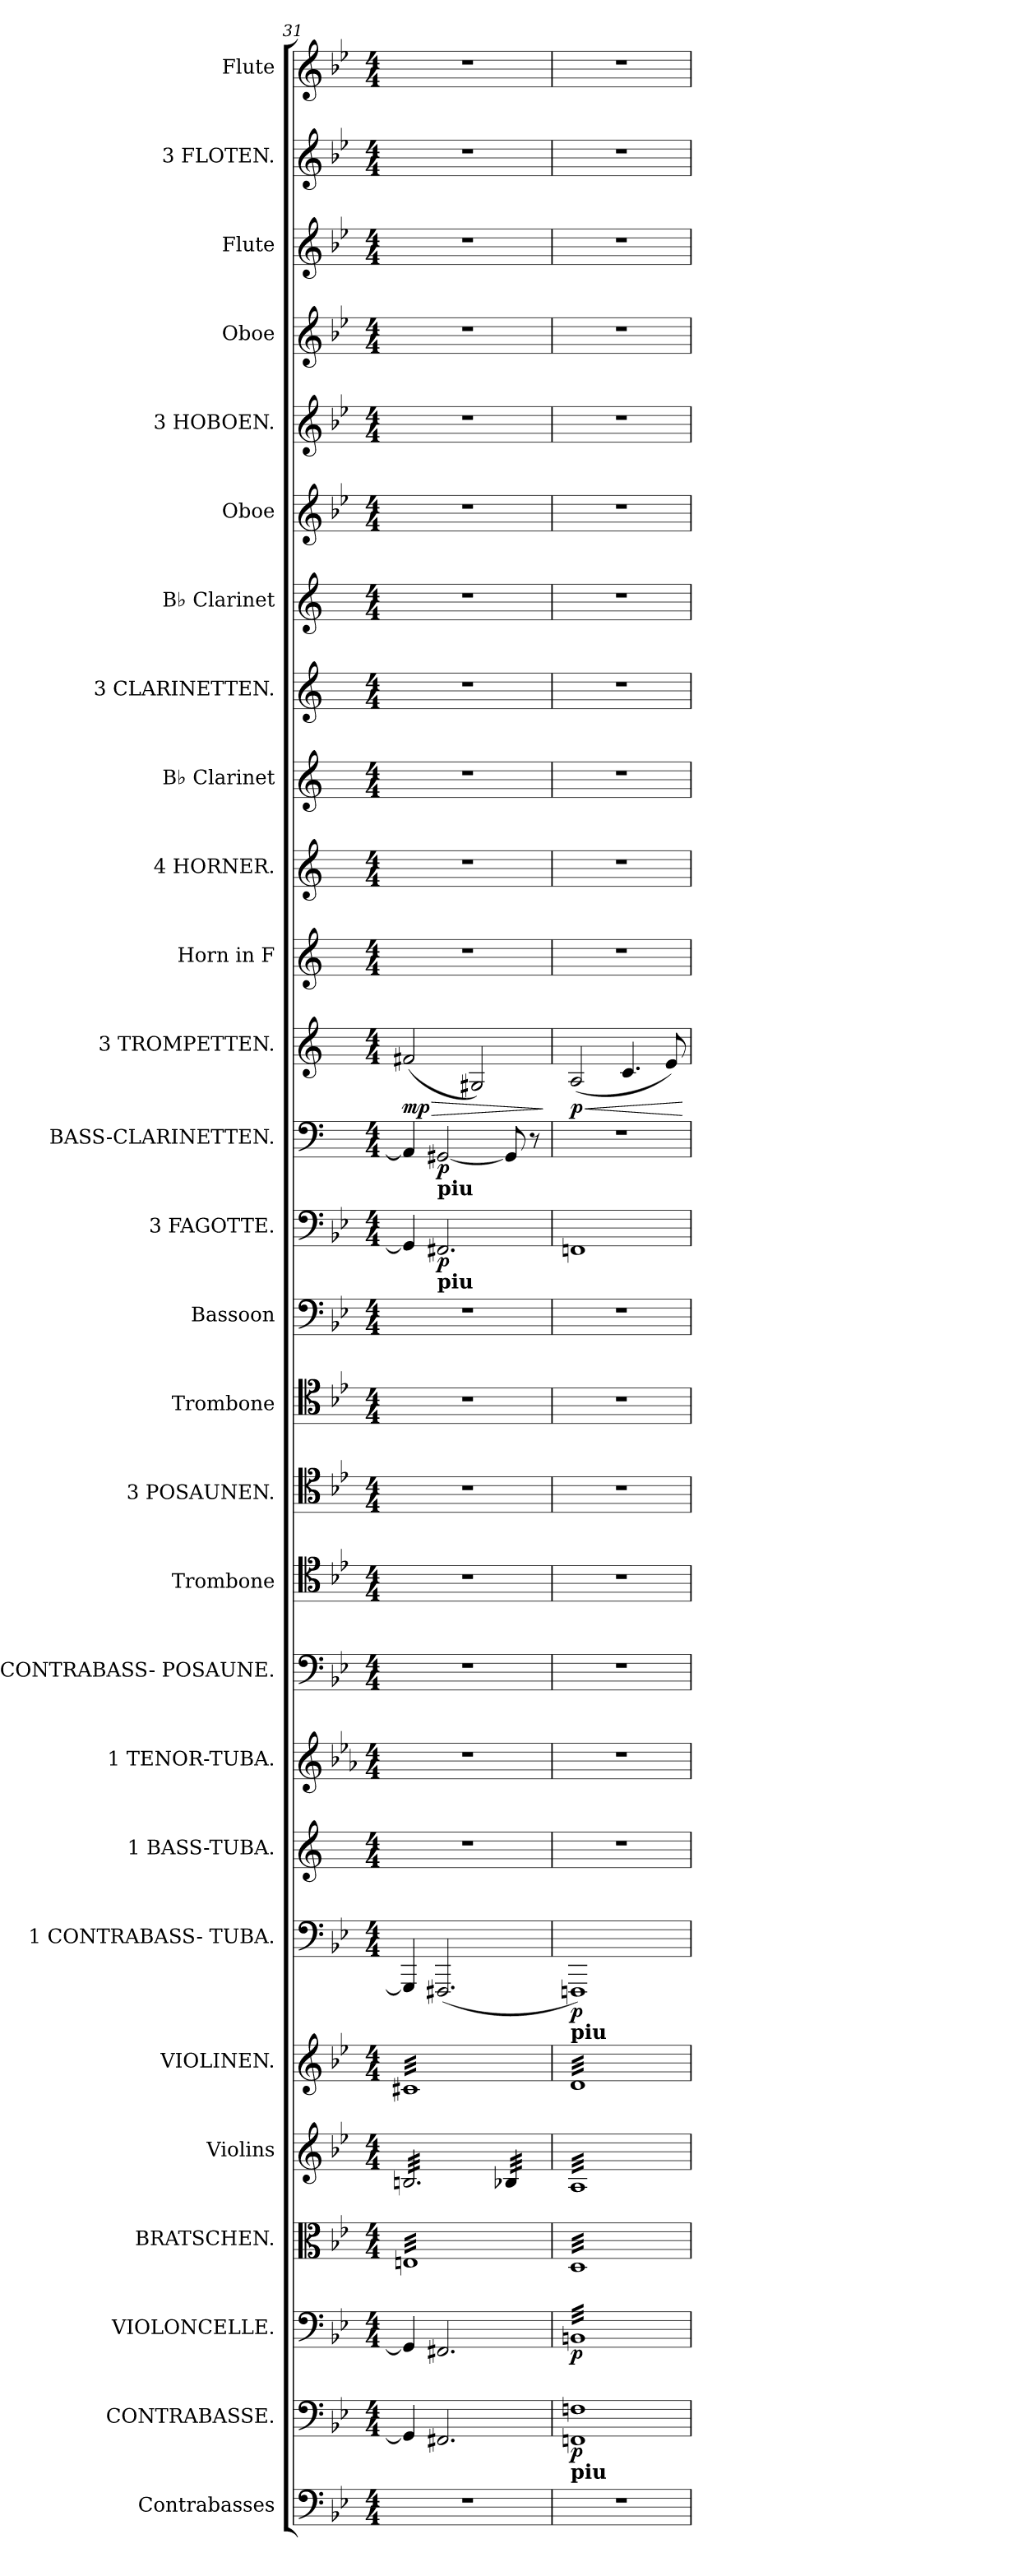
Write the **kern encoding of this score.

**kern	**kern	**dynam	**kern	**dynam	**kern	**kern	**kern	**kern	**dynam	**kern	**kern	**kern	**kern	**kern	**kern	**kern	**kern	**dynam	**kern	**dynam	**kern	**dynam	**kern	**kern	**kern	**kern	**kern	**kern	**kern	**kern	**kern	**kern	**kern
*part28	*part27	*part27	*part26	*part26	*part25	*part24	*part23	*part22	*part22	*part21	*part20	*part19	*part18	*part17	*part16	*part15	*part14	*part14	*part13	*part13	*part12	*part12	*part11	*part10	*part9	*part8	*part7	*part6	*part5	*part4	*part3	*part2	*part1
*staff28	*staff27	*staff27	*staff26	*staff26	*staff25	*staff24	*staff23	*staff22	*staff22	*staff21	*staff20	*staff19	*staff18	*staff17	*staff16	*staff15	*staff14	*staff14	*staff13	*staff13	*staff12	*staff12	*staff11	*staff10	*staff9	*staff8	*staff7	*staff6	*staff5	*staff4	*staff3	*staff2	*staff1
*I"Contrabasses	*I"CONTRABASSE.	*	*I"VIOLONCELLE.	*	*I"BRATSCHEN.	*I"Violins	*I"VIOLINEN.	*I"1 CONTRABASS- TUBA.	*	*I"1 BASS-TUBA.	*I"1 TENOR-TUBA.	*I"1 CONTRABASS- POSAUNE.	*I"Trombone	*I"3 POSAUNEN.	*I"Trombone	*I"Bassoon	*I"3 FAGOTTE.	*	*I"BASS-CLARINETTEN.	*	*I"3 TROMPETTEN.	*	*I"Horn in F	*I"4 HORNER.	*I"B♭ Clarinet	*I"3 CLARINETTEN.	*I"B♭ Clarinet	*I"Oboe	*I"3 HOBOEN.	*I"Oboe	*I"Flute	*I"3 FLOTEN.	*I"Flute
*I'Cbs.	*I'CB.	*	*I'Vc.	*	*I'Br.	*	*I'Viol.	*I'CB.Tub.	*	*I'Tba	*I'4 Tub.	*I'CB.Pos.	*	*I'Pos.2.	*	*I'Bsn	*I'3 Fag.	*	*I'Bs.Cl.	*	*I'Tromp.	*	*I'Hn	*I'4 Hr.	*I'Cl.3.	*I'Cl.2.	*I'Cl.1.	*	*I'Hob.2.	*	*I'Fl.3.	*I'Fl.2.	*I'Fl.1.
*clefF4	*clefF4	*	*clefF4	*	*clefC3	*clefG2	*clefG2	*clefF4	*	*clefG2	*clefG2	*clefF4	*clefC4	*clefC4	*clefC4	*clefF4	*clefF4	*	*clefF4	*	*clefG2	*	*clefG2	*clefG2	*clefG2	*clefG2	*clefG2	*clefG2	*clefG2	*clefG2	*clefG2	*clefG2	*clefG2
*ITrd7c12	*ITrd7c12	*	*	*	*	*	*	*	*	*	*ITrd12c21	*	*	*	*	*	*	*	*ITrd1c2	*	*ITrd-3c-5	*	*ITrd4c7	*ITrd4c7	*ITrd1c2	*ITrd1c2	*ITrd1c2	*	*	*	*	*	*
*k[b-e-]	*k[b-e-]	*	*k[b-e-]	*	*k[b-e-]	*k[b-e-]	*k[b-e-]	*k[b-e-]	*	*k[]	*k[b-e-a-]	*k[b-e-]	*k[b-e-]	*k[b-e-]	*k[b-e-]	*k[b-e-]	*k[b-e-]	*	*k[b-e-]	*	*k[b-]	*	*k[b-]	*k[b-]	*k[b-e-]	*k[b-e-]	*k[b-e-]	*k[b-e-]	*k[b-e-]	*k[b-e-]	*k[b-e-]	*k[b-e-]	*k[b-e-]
*M4/4	*M4/4	*	*M4/4	*	*M4/4	*M4/4	*M4/4	*M4/4	*	*M4/4	*M4/4	*M4/4	*M4/4	*M4/4	*M4/4	*M4/4	*M4/4	*	*M4/4	*	*M4/4	*	*M4/4	*M4/4	*M4/4	*M4/4	*M4/4	*M4/4	*M4/4	*M4/4	*M4/4	*M4/4	*M4/4
=31	=31	=31	=31	=31	=31	=31	=31	=31	=31	=31	=31	=31	=31	=31	=31	=31	=31	=31	=31	=31	=31	=31	=31	=31	=31	=31	=31	=31	=31	=31	=31	=31	=31
!	!	!	!	!	!	!	!	!	!	!	!	!	!	!	!	!	!	!	!	!	!	!LO:HP:b	!	!	!	!	!	!	!	!	!	!	!
!	!	!	!	!	!	!	!	!	!	!	!	!	!	!	!	!	!	!	!	!	!	!LO:DY:n=1:b	!	!	!	!	!	!	!	!	!	!	!
*	*	*	*	*	*tremolo	*	*	*	*	*	*	*	*	*	*	*	*	*	*	*	*	*	*	*	*	*	*	*	*	*	*	*	*
*	*	*	*	*	*	*tremolo	*	*	*	*	*	*	*	*	*	*	*	*	*	*	*	*	*	*	*	*	*	*	*	*	*	*	*
*	*	*	*	*	*	*	*tremolo	*	*	*	*	*	*	*	*	*	*	*	*	*	*	*	*	*	*	*	*	*	*	*	*	*	*
1r	4GGG/]	.	4GG/]	.	32EnLLL	32Bn/LLL	32c#XLLL	4GGG/]	.	1r	1r	1r	1r	1r	1r	1r	4GG/]	.	4GG/]	.	(<2bn/	> mp	1r	1r	1r	1r	1r	1r	1r	1r	1r	1r	1r
.	.	.	.	.	32En	32Bn/	32c#X	.	.	.	.	.	.	.	.	.	.	.	.	.	.	.	.	.	.	.	.	.	.	.	.	.	.
.	.	.	.	.	32En	32Bn/	32c#X	.	.	.	.	.	.	.	.	.	.	.	.	.	.	.	.	.	.	.	.	.	.	.	.	.	.
.	.	.	.	.	32En	32Bn/	32c#X	.	.	.	.	.	.	.	.	.	.	.	.	.	.	.	.	.	.	.	.	.	.	.	.	.	.
.	.	.	.	.	32En	32Bn/	32c#X	.	.	.	.	.	.	.	.	.	.	.	.	.	.	.	.	.	.	.	.	.	.	.	.	.	.
.	.	.	.	.	32En	32Bn/	32c#X	.	.	.	.	.	.	.	.	.	.	.	.	.	.	.	.	.	.	.	.	.	.	.	.	.	.
.	.	.	.	.	32En	32Bn/	32c#X	.	.	.	.	.	.	.	.	.	.	.	.	.	.	.	.	.	.	.	.	.	.	.	.	.	.
.	.	.	.	.	32En	32Bn/	32c#X	.	.	.	.	.	.	.	.	.	.	.	.	.	.	.	.	.	.	.	.	.	.	.	.	.	.
!	!	!	!	!	!	!	!	!	!	!	!	!	!	!	!	!	!	!	!LO:TX:b:B:t=piu	!	!	!	!	!	!	!	!	!	!	!	!	!	!
!	!	!	!	!	!	!	!	!	!	!	!	!	!	!	!	!	!LO:TX:b:B:t=piu	!	!	!	!	!	!	!	!	!	!	!	!	!	!	!	!
!	!	!	!	!	!	!	!	!	!	!	!	!	!	!	!	!	!	!LO:DY:b	!	!LO:DY:b	!	!	!	!	!	!	!	!	!	!	!	!	!
.	2.FFF#X/	.	2.FF#X/	.	32En	32Bn/	32c#X	(<2.FFF#X/	.	.	.	.	.	.	.	.	2.FF#X/	p	[2FF#X/	p	.	.	.	.	.	.	.	.	.	.	.	.	.
.	.	.	.	.	32En	32Bn/	32c#X	.	.	.	.	.	.	.	.	.	.	.	.	.	.	.	.	.	.	.	.	.	.	.	.	.	.
.	.	.	.	.	32En	32Bn/	32c#X	.	.	.	.	.	.	.	.	.	.	.	.	.	.	.	.	.	.	.	.	.	.	.	.	.	.
.	.	.	.	.	32En	32Bn/	32c#X	.	.	.	.	.	.	.	.	.	.	.	.	.	.	.	.	.	.	.	.	.	.	.	.	.	.
.	.	.	.	.	32En	32Bn/	32c#X	.	.	.	.	.	.	.	.	.	.	.	.	.	.	.	.	.	.	.	.	.	.	.	.	.	.
.	.	.	.	.	32En	32Bn/	32c#X	.	.	.	.	.	.	.	.	.	.	.	.	.	.	.	.	.	.	.	.	.	.	.	.	.	.
.	.	.	.	.	32En	32Bn/	32c#X	.	.	.	.	.	.	.	.	.	.	.	.	.	.	.	.	.	.	.	.	.	.	.	.	.	.
.	.	.	.	.	32En	32Bn/	32c#X	.	.	.	.	.	.	.	.	.	.	.	.	.	.	.	.	.	.	.	.	.	.	.	.	.	.
.	.	.	.	.	32En	32Bn/	32c#X	.	.	.	.	.	.	.	.	.	.	.	.	.	2c#X/)	.	.	.	.	.	.	.	.	.	.	.	.
.	.	.	.	.	32En	32Bn/	32c#X	.	.	.	.	.	.	.	.	.	.	.	.	.	.	.	.	.	.	.	.	.	.	.	.	.	.
.	.	.	.	.	32En	32Bn/	32c#X	.	.	.	.	.	.	.	.	.	.	.	.	.	.	.	.	.	.	.	.	.	.	.	.	.	.
.	.	.	.	.	32En	32Bn/	32c#X	.	.	.	.	.	.	.	.	.	.	.	.	.	.	.	.	.	.	.	.	.	.	.	.	.	.
.	.	.	.	.	32En	32Bn/	32c#X	.	.	.	.	.	.	.	.	.	.	.	.	.	.	.	.	.	.	.	.	.	.	.	.	.	.
.	.	.	.	.	32En	32Bn/	32c#X	.	.	.	.	.	.	.	.	.	.	.	.	.	.	.	.	.	.	.	.	.	.	.	.	.	.
.	.	.	.	.	32En	32Bn/	32c#X	.	.	.	.	.	.	.	.	.	.	.	.	.	.	.	.	.	.	.	.	.	.	.	.	.	.
.	.	.	.	.	32En	32Bn/JJJ	32c#X	.	.	.	.	.	.	.	.	.	.	.	.	.	.	.	.	.	.	.	.	.	.	.	.	.	.
.	.	.	.	.	32En	32B-X/LLL	32c#X	.	.	.	.	.	.	.	.	.	.	.	8FF#/]	.	.	.	.	.	.	.	.	.	.	.	.	.	.
.	.	.	.	.	32En	32B-X/	32c#X	.	.	.	.	.	.	.	.	.	.	.	.	.	.	.	.	.	.	.	.	.	.	.	.	.	.
.	.	.	.	.	32En	32B-X/	32c#X	.	.	.	.	.	.	.	.	.	.	.	.	.	.	.	.	.	.	.	.	.	.	.	.	.	.
.	.	.	.	.	32En	32B-X/	32c#X	.	.	.	.	.	.	.	.	.	.	.	.	.	.	.	.	.	.	.	.	.	.	.	.	.	.
.	.	.	.	.	32En	32B-X/	32c#X	.	.	.	.	.	.	.	.	.	.	.	8r	.	.	.	.	.	.	.	.	.	.	.	.	.	.
.	.	.	.	.	32En	32B-X/	32c#X	.	.	.	.	.	.	.	.	.	.	.	.	.	.	.	.	.	.	.	.	.	.	.	.	.	.
.	.	.	.	.	32En	32B-X/	32c#X	.	.	.	.	.	.	.	.	.	.	.	.	.	.	.	.	.	.	.	.	.	.	.	.	.	.
.	.	.	.	.	32EnJJJ	32B-X/JJJ	32c#XJJJ	.	.	.	.	.	.	.	.	.	.	.	.	.	.	.	.	.	.	.	.	.	.	.	.	.	.
.	.	.	.	.	.	.	.	.	.	.	.	.	.	.	.	.	.	.	.	.	.	]	.	.	.	.	.	.	.	.	.	.	.
=32	=32	=32	=32	=32	=32	=32	=32	=32	=32	=32	=32	=32	=32	=32	=32	=32	=32	=32	=32	=32	=32	=32	=32	=32	=32	=32	=32	=32	=32	=32	=32	=32	=32
!	!	!	!	!	!	!	!	!LO:TX:b:B:t=piu	!	!	!	!	!	!	!	!	!	!	!	!	!	!	!	!	!	!	!	!	!	!	!	!	!
!	!	!	!LO:TX:b:B:t=piu	!	!	!	!	!	!	!	!	!	!	!	!	!	!	!	!	!	!	!	!	!	!	!	!	!	!	!	!	!	!
!	!LO:TX:b:B:t=piu	!	!	!	!	!	!	!	!	!	!	!	!	!	!	!	!	!	!	!	!	!	!	!	!	!	!	!	!	!	!	!	!
!	!	!LO:DY:b	!	!LO:DY:b	!	!	!	!	!LO:DY:b	!	!	!	!	!	!	!	!	!	!	!	!	!LO:HP:b	!	!	!	!	!	!	!	!	!	!	!
!	!	!	!	!	!	!	!	!	!	!	!	!	!	!	!	!	!	!	!	!	!	!LO:DY:n=1:b	!	!	!	!	!	!	!	!	!	!	!
*	*	*	*tremolo	*	*	*	*	*	*	*	*	*	*	*	*	*	*	*	*	*	*	*	*	*	*	*	*	*	*	*	*	*	*
1r	1FFFn 1FFn	p	32BBnLLL	p	32DLLL	32ALLL	32dLLL	1FFFn)	p	1r	1r	1r	1r	1r	1r	1r	1FFn	.	1r	.	(<2d/	< p	1r	1r	1r	1r	1r	1r	1r	1r	1r	1r	1r
.	.	.	32BBn	.	32D	32A	32d	.	.	.	.	.	.	.	.	.	.	.	.	.	.	.	.	.	.	.	.	.	.	.	.	.	.
.	.	.	32BBn	.	32D	32A	32d	.	.	.	.	.	.	.	.	.	.	.	.	.	.	.	.	.	.	.	.	.	.	.	.	.	.
.	.	.	32BBn	.	32D	32A	32d	.	.	.	.	.	.	.	.	.	.	.	.	.	.	.	.	.	.	.	.	.	.	.	.	.	.
.	.	.	32BBn	.	32D	32A	32d	.	.	.	.	.	.	.	.	.	.	.	.	.	.	.	.	.	.	.	.	.	.	.	.	.	.
.	.	.	32BBn	.	32D	32A	32d	.	.	.	.	.	.	.	.	.	.	.	.	.	.	.	.	.	.	.	.	.	.	.	.	.	.
.	.	.	32BBn	.	32D	32A	32d	.	.	.	.	.	.	.	.	.	.	.	.	.	.	.	.	.	.	.	.	.	.	.	.	.	.
.	.	.	32BBn	.	32D	32A	32d	.	.	.	.	.	.	.	.	.	.	.	.	.	.	.	.	.	.	.	.	.	.	.	.	.	.
.	.	.	32BBn	.	32D	32A	32d	.	.	.	.	.	.	.	.	.	.	.	.	.	.	.	.	.	.	.	.	.	.	.	.	.	.
.	.	.	32BBn	.	32D	32A	32d	.	.	.	.	.	.	.	.	.	.	.	.	.	.	.	.	.	.	.	.	.	.	.	.	.	.
.	.	.	32BBn	.	32D	32A	32d	.	.	.	.	.	.	.	.	.	.	.	.	.	.	.	.	.	.	.	.	.	.	.	.	.	.
.	.	.	32BBn	.	32D	32A	32d	.	.	.	.	.	.	.	.	.	.	.	.	.	.	.	.	.	.	.	.	.	.	.	.	.	.
.	.	.	32BBn	.	32D	32A	32d	.	.	.	.	.	.	.	.	.	.	.	.	.	.	.	.	.	.	.	.	.	.	.	.	.	.
.	.	.	32BBn	.	32D	32A	32d	.	.	.	.	.	.	.	.	.	.	.	.	.	.	.	.	.	.	.	.	.	.	.	.	.	.
.	.	.	32BBn	.	32D	32A	32d	.	.	.	.	.	.	.	.	.	.	.	.	.	.	.	.	.	.	.	.	.	.	.	.	.	.
.	.	.	32BBn	.	32D	32A	32d	.	.	.	.	.	.	.	.	.	.	.	.	.	.	.	.	.	.	.	.	.	.	.	.	.	.
.	.	.	32BBn	.	32D	32A	32d	.	.	.	.	.	.	.	.	.	.	.	.	.	4.f/	.	.	.	.	.	.	.	.	.	.	.	.
.	.	.	32BBn	.	32D	32A	32d	.	.	.	.	.	.	.	.	.	.	.	.	.	.	.	.	.	.	.	.	.	.	.	.	.	.
.	.	.	32BBn	.	32D	32A	32d	.	.	.	.	.	.	.	.	.	.	.	.	.	.	.	.	.	.	.	.	.	.	.	.	.	.
.	.	.	32BBn	.	32D	32A	32d	.	.	.	.	.	.	.	.	.	.	.	.	.	.	.	.	.	.	.	.	.	.	.	.	.	.
.	.	.	32BBn	.	32D	32A	32d	.	.	.	.	.	.	.	.	.	.	.	.	.	.	.	.	.	.	.	.	.	.	.	.	.	.
.	.	.	32BBn	.	32D	32A	32d	.	.	.	.	.	.	.	.	.	.	.	.	.	.	.	.	.	.	.	.	.	.	.	.	.	.
.	.	.	32BBn	.	32D	32A	32d	.	.	.	.	.	.	.	.	.	.	.	.	.	.	.	.	.	.	.	.	.	.	.	.	.	.
.	.	.	32BBn	.	32D	32A	32d	.	.	.	.	.	.	.	.	.	.	.	.	.	.	.	.	.	.	.	.	.	.	.	.	.	.
.	.	.	32BBn	.	32D	32A	32d	.	.	.	.	.	.	.	.	.	.	.	.	.	.	.	.	.	.	.	.	.	.	.	.	.	.
.	.	.	32BBn	.	32D	32A	32d	.	.	.	.	.	.	.	.	.	.	.	.	.	.	.	.	.	.	.	.	.	.	.	.	.	.
.	.	.	32BBn	.	32D	32A	32d	.	.	.	.	.	.	.	.	.	.	.	.	.	.	.	.	.	.	.	.	.	.	.	.	.	.
.	.	.	32BBn	.	32D	32A	32d	.	.	.	.	.	.	.	.	.	.	.	.	.	.	.	.	.	.	.	.	.	.	.	.	.	.
.	.	.	32BBn	.	32D	32A	32d	.	.	.	.	.	.	.	.	.	.	.	.	.	8a/)	.	.	.	.	.	.	.	.	.	.	.	.
.	.	.	32BBn	.	32D	32A	32d	.	.	.	.	.	.	.	.	.	.	.	.	.	.	.	.	.	.	.	.	.	.	.	.	.	.
.	.	.	32BBn	.	32D	32A	32d	.	.	.	.	.	.	.	.	.	.	.	.	.	.	.	.	.	.	.	.	.	.	.	.	.	.
.	.	.	32BBnJJJ	.	32DJJJ	32AJJJ	32dJJJ	.	.	.	.	.	.	.	.	.	.	.	.	.	.	.	.	.	.	.	.	.	.	.	.	.	.
*	*	*	*	*	*	*	*Xtremolo	*	*	*	*	*	*	*	*	*	*	*	*	*	*	*	*	*	*	*	*	*	*	*	*	*	*
*	*	*	*	*	*	*Xtremolo	*	*	*	*	*	*	*	*	*	*	*	*	*	*	*	*	*	*	*	*	*	*	*	*	*	*	*
*	*	*	*	*	*Xtremolo	*	*	*	*	*	*	*	*	*	*	*	*	*	*	*	*	*	*	*	*	*	*	*	*	*	*	*	*
*	*	*	*Xtremolo	*	*	*	*	*	*	*	*	*	*	*	*	*	*	*	*	*	*	*	*	*	*	*	*	*	*	*	*	*	*
.	.	.	.	.	.	.	.	.	.	.	.	.	.	.	.	.	.	.	.	.	.	[	.	.	.	.	.	.	.	.	.	.	.
=	=	=	=	=	=	=	=	=	=	=	=	=	=	=	=	=	=	=	=	=	=	=	=	=	=	=	=	=	=	=	=	=	=
*-	*-	*-	*-	*-	*-	*-	*-	*-	*-	*-	*-	*-	*-	*-	*-	*-	*-	*-	*-	*-	*-	*-	*-	*-	*-	*-	*-	*-	*-	*-	*-	*-	*-
